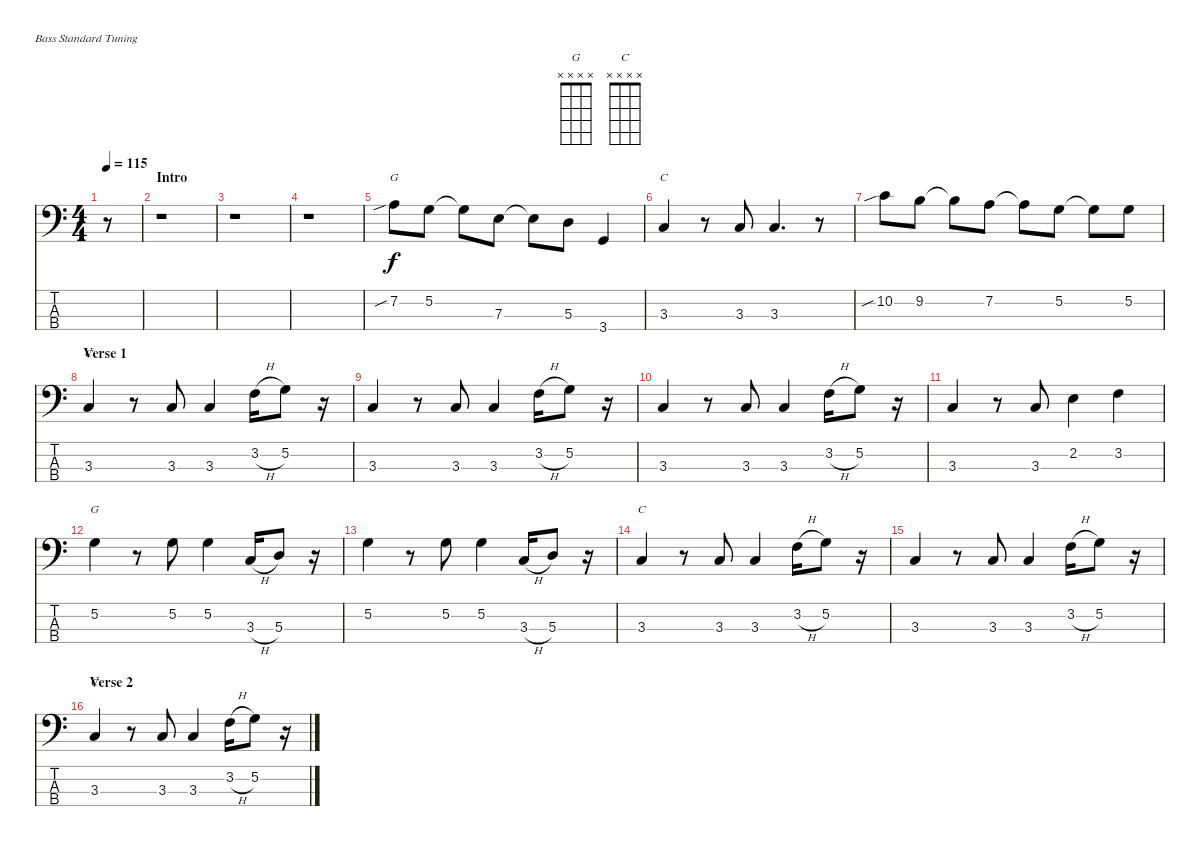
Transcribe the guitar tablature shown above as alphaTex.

\defaultSystemsLayout 4
\bracketExtendMode nobrackets
\singleTrackTrackNamePolicy hidden
\multiTrackTrackNamePolicy hidden
\firstSystemTrackNameOrientation horizontal
\otherSystemsTrackNameOrientation horizontal
\track ("Bass" "Bass") {instrument electricbassfinger}
\staff {score tabs}
\tuning (G2 D2 A1 E1)
\chord ("G" x x x x)
\chord ("C" x x x x)
\ts (4 4)
\ac
\tempo 115
\clef f4
\ks c
r.8{dy f instrument electricbassfinger} |
\section ("" "Intro")
r.1 |
r.1 |
r.1 |
7.2{sib}.8{ch "G"} 5.2.8 5.2{t}.8 7.3.8 7.3{t}.8 5.3.8 3.4.4 |
3.3.4{ch "C"} r.8 3.3.8 3.3.4{d} r.8 |
10.2{sib}.8 9.2.8 9.2{t}.8 7.2.8 7.2{t}.8 5.2.8 5.2{t}.8 5.2.8 |
\section ("" "Verse 1")
3.3.4{ch "C"} r.8 3.3.8 3.3.4 3.2{h}.16 5.2.8 r.16 |
3.3.4 r.8 3.3.8 3.3.4 3.2{h}.16 5.2.8 r.16 |
3.3.4 r.8 3.3.8 3.3.4 3.2{h}.16 5.2.8 r.16 |
3.3.4 r.8 3.3.8 2.2.4 3.2.4 |
5.2.4{ch "G"} r.8 5.2.8 5.2.4 3.3{h}.16 5.3.8 r.16 |
5.2.4 r.8 5.2.8 5.2.4 3.3{h}.16 5.3.8 r.16 |
3.3.4{ch "C"} r.8 3.3.8 3.3.4 3.2{h}.16 5.2.8 r.16 |
3.3.4 r.8 3.3.8 3.3.4 3.2{h}.16 5.2.8 r.16 |
\section ("" "Verse 2")
3.3.4{ch "C"} r.8 3.3.8 3.3.4 3.2{h}.16 5.2.8 r.16
